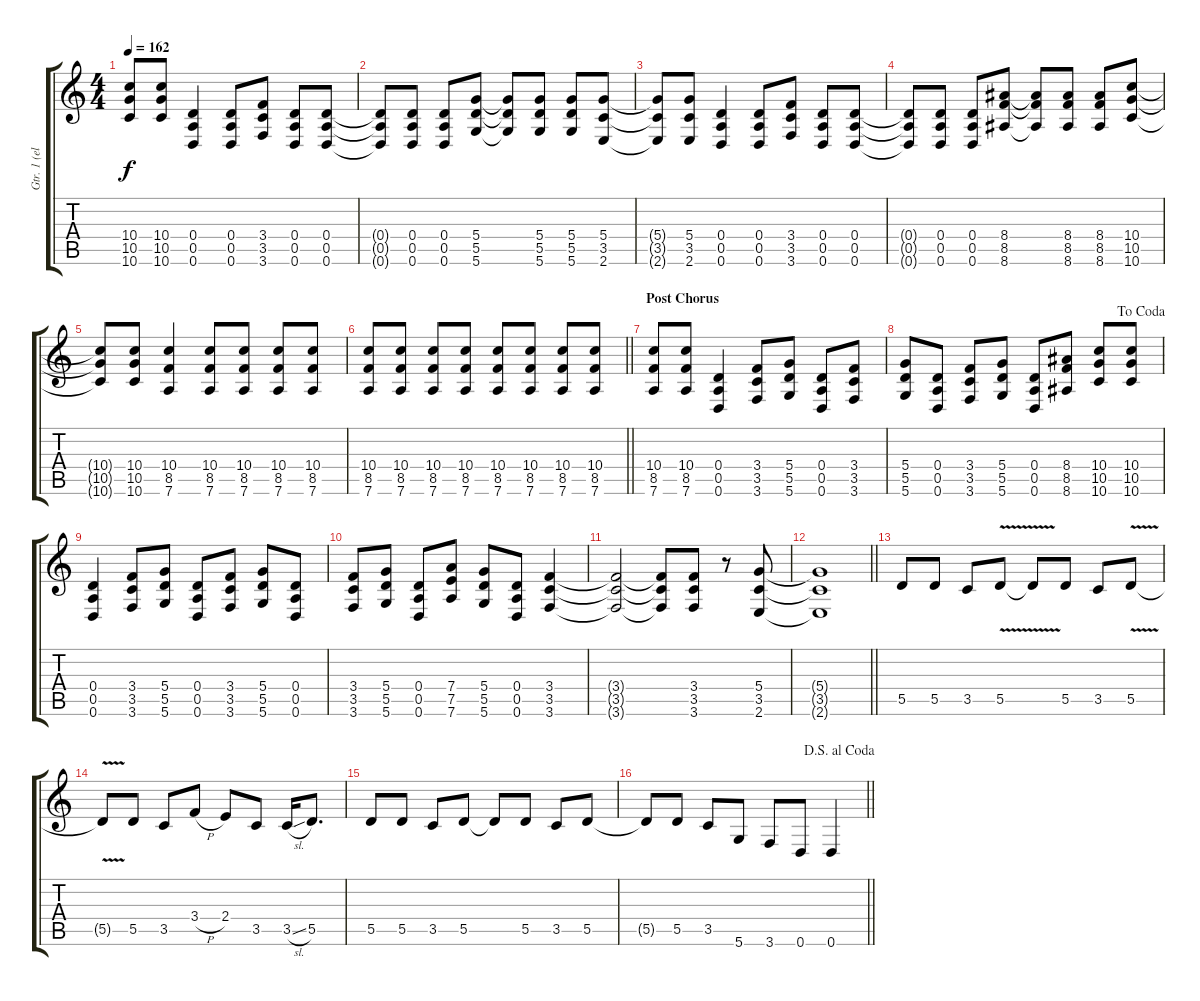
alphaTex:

\track ("Gtr. 1 (elec. w/dist.)" "Gtr. 1 (el") {instrument distortionguitar}
\staff {score tabs}
\tuning (E4 B3 G3 D3 A2 D2) {hide}
\ts (4 4)
\tempo 162
\clef g2
\ks c
(10.4{t} 10.5{t} 10.6{t}).8{dy f} (10.4 10.5 10.6).8 (0.4 0.5 0.6).4 (0.4 0.5 0.6).8 (3.4 3.5 3.6).8 (0.4 0.5 0.6).8 (0.4 0.5 0.6).8 |
(0.4{t} 0.5{t} 0.6{t}).8 (0.4 0.5 0.6).8 (0.4 0.5 0.6).8 (5.4 5.5 5.6).8 (5.4{t} 5.5{t} 5.6{t}).8 (5.4 5.5 5.6).8 (5.4 5.5 5.6).8 (5.4 3.5 2.6).8 |
(5.4{t} 3.5{t} 2.6{t}).8 (5.4 3.5 2.6).8 (0.4 0.5 0.6).4 (0.4 0.5 0.6).8 (3.4 3.5 3.6).8 (0.4 0.5 0.6).8 (0.4 0.5 0.6).8 |
(0.4{t} 0.5{t} 0.6{t}).8 (0.4 0.5 0.6).8 (0.4 0.5 0.6).8 (8.4 8.5 8.6).8 (8.4{t} 8.5{t} 8.6{t}).8 (8.4 8.5 8.6).8 (8.4 8.5 8.6).8 (10.4 10.5 10.6).8 |
(10.4{t} 10.5{t} 10.6{t}).8 (10.4 10.5 10.6).8 (10.4 8.5 7.6).4 (10.4 8.5 7.6).8 (10.4 8.5 7.6).8 (10.4 8.5 7.6).8 (10.4 8.5 7.6).8 |
\barLineRight lightlight
(10.4 8.5 7.6).8 (10.4 8.5 7.6).8 (10.4 8.5 7.6).8 (10.4 8.5 7.6).8 (10.4 8.5 7.6).8 (10.4 8.5 7.6).8 (10.4 8.5 7.6).8 (10.4 8.5 7.6).8 |
\section ("" "Post Chorus")
(10.4 8.5 7.6).8 (10.4 8.5 7.6).8 (0.4 0.5 0.6).4 (3.4 3.5 3.6).8 (5.4 5.5 5.6).8 (0.4 0.5 0.6).8 (3.4 3.5 3.6).8 |
\jump dacoda
(5.4 5.5 5.6).8 (0.4 0.5 0.6).8 (3.4 3.5 3.6).8 (5.4 5.5 5.6).8 (0.4 0.5 0.6).8 (8.4 8.5 8.6).8 (10.4 10.5 10.6).8 (10.4 10.5 10.6).8 |
(0.4 0.5 0.6).4 (3.4 3.5 3.6).8 (5.4 5.5 5.6).8 (0.4 0.5 0.6).8 (3.4 3.5 3.6).8 (5.4 5.5 5.6).8 (0.4 0.5 0.6).8 |
(3.4 3.5 3.6).8 (5.4 5.5 5.6).8 (0.4 0.5 0.6).8 (7.4 7.5 7.6).8 (5.4 5.5 5.6).8 (0.4 0.5 0.6).8 (3.4 3.5 3.6).4 |
(3.4{t} 3.5{t} 3.6{t}).2 (3.4{t} 3.5{t} 3.6{t}).8 (3.4 3.5 3.6).8 r.8 (5.4 3.5 2.6).8 |
\barLineRight lightlight
(5.4{t} 3.5{t} 2.6{t}).1 |
5.5.8 5.5.8 3.5.8 5.5{v}.8 5.5{v t}.8 5.5.8 3.5.8 5.5{v}.8 |
5.5{v t}.8 5.5.8 3.5.8 3.4{h}.8 2.4.8 3.5.8 3.5{sl}.16 5.5.8{d} |
5.5.8 5.5.8 3.5.8 5.5.8 5.5{t}.8 5.5.8 3.5.8 5.5.8 |
\jump dalsegnoalcoda
\barLineRight lightlight
5.5{t}.8 5.5.8 3.5.8 5.6.8 3.6.8 0.6.8 0.6.4
